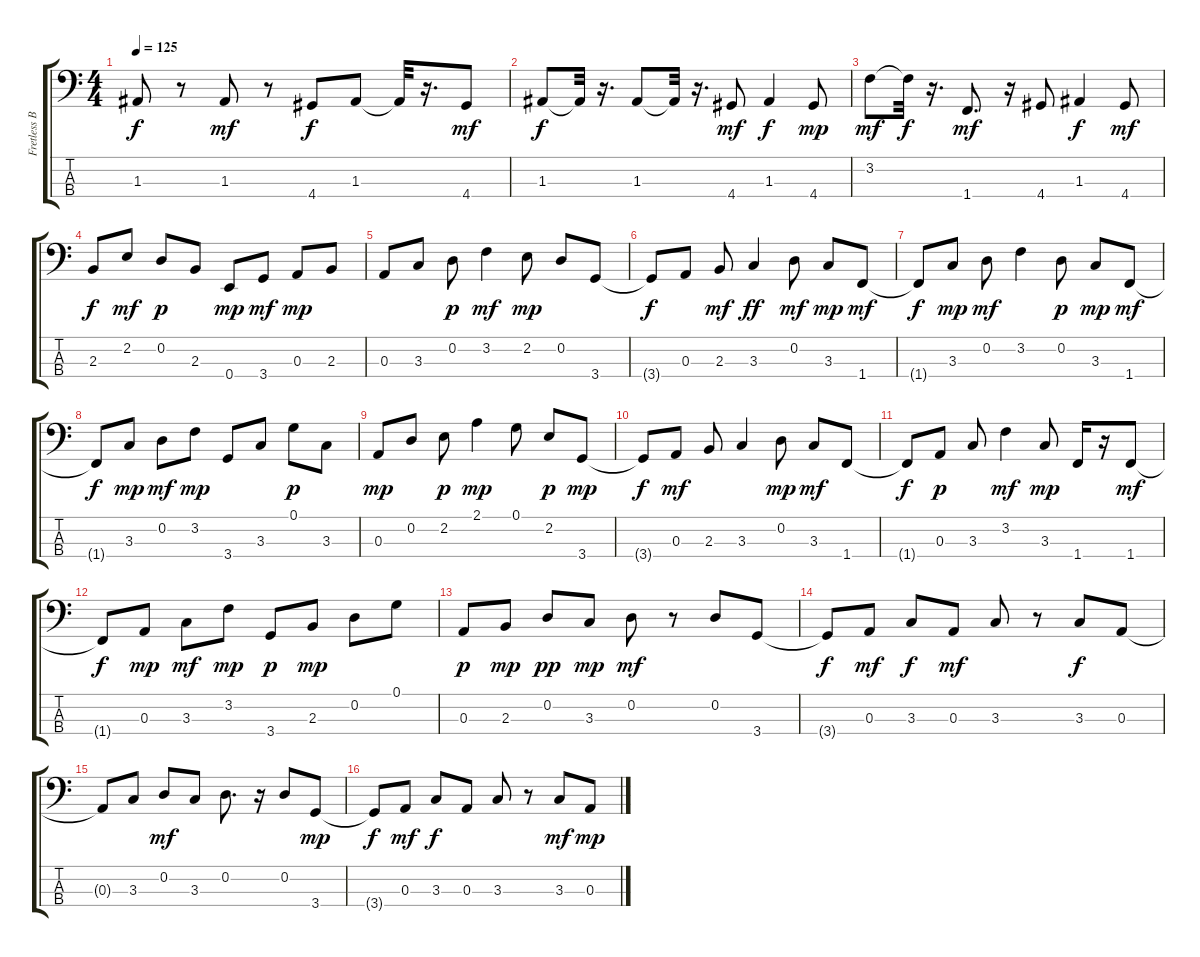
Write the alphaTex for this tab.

\track ("Fretless Bass" "Fretless B") {instrument electricbassfinger}
\staff {score tabs}
\tuning (G2 D2 A1 E1) {hide}
\ts (4 4)
\tempo 125
\clef f4
\ks c
1.3.8{dy f} r.8 1.3.8{dy mf} r.8 4.4.8{dy f} 1.3.8 1.3{t}.32 r.16{d} 4.4.8{dy mf} |
1.3.8{dy f} 1.3{t}.32 r.16{d} 1.3.8 1.3{t}.32 r.16{d} 4.4.8{dy mf} 1.3.4{dy f} 4.4.8{dy mp} |
3.2.8{dy mf} 3.2{t}.32{dy f} r.16{d} 1.4.8{d dy mf} r.16 4.4.8 1.3.4{dy f} 4.4.8{dy mf} |
2.3.8{dy f} 2.2.8{dy mf} 0.2.8{dy p} 2.3.8 0.4.8{dy mp} 3.4.8{dy mf} 0.3.8{dy mp} 2.3.8 |
0.3.8 3.3.8 0.2.8{dy p} 3.2.4{dy mf} 2.2.8{dy mp} 0.2.8 3.4.8 |
3.4{t}.8{dy f} 0.3.8 2.3.8{dy mf} 3.3.4{dy ff} 0.2.8{dy mf} 3.3.8{dy mp} 1.4.8{dy mf} |
1.4{t}.8{dy f} 3.3.8{dy mp} 0.2.8{dy mf} 3.2.4 0.2.8{dy p} 3.3.8{dy mp} 1.4.8{dy mf} |
1.4{t}.8{dy f} 3.3.8{dy mp} 0.2.8{dy mf} 3.2.8{dy mp} 3.4.8 3.3.8 0.1.8{dy p} 3.3.8 |
0.3.8{dy mp} 0.2.8 2.2.8{dy p} 2.1.4{dy mp} 0.1.8 2.2.8{dy p} 3.4.8{dy mp} |
3.4{t}.8{dy f} 0.3.8{dy mf} 2.3.8 3.3.4 0.2.8{dy mp} 3.3.8{dy mf} 1.4.8 |
1.4{t}.8{dy f} 0.3.8{dy p} 3.3.8 3.2.4{dy mf} 3.3.8{dy mp} 1.4.16 r.16 1.4.8{dy mf} |
1.4{t}.8{dy f} 0.3.8{dy mp} 3.3.8{dy mf} 3.2.8{dy mp} 3.4.8{dy p} 2.3.8{dy mp} 0.2.8 0.1.8 |
0.3.8{dy p} 2.3.8{dy mp} 0.2.8{dy pp} 3.3.8{dy mp} 0.2.8{dy mf} r.8 0.2.8 3.4.8 |
3.4{t}.8{dy f} 0.3.8{dy mf} 3.3.8{dy f} 0.3.8{dy mf} 3.3.8 r.8 3.3.8{dy f} 0.3.8 |
0.3{t}.8 3.3.8 0.2.8{dy mf} 3.3.8 0.2.8{d} r.16 0.2.8 3.4.8{dy mp} |
3.4{t}.8{dy f} 0.3.8{dy mf} 3.3.8{dy f} 0.3.8 3.3.8 r.8 3.3.8{dy mf} 0.3.8{dy mp}
